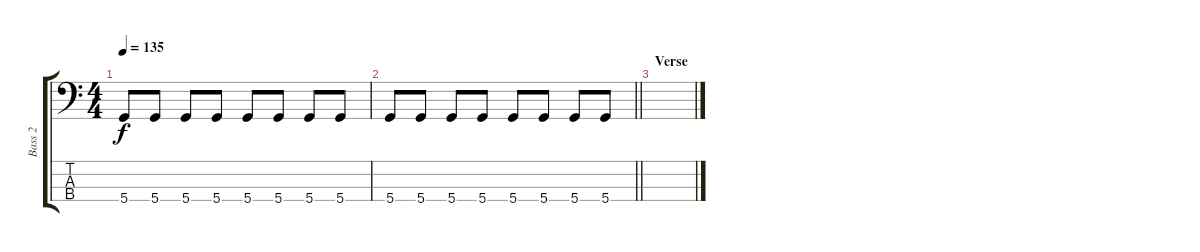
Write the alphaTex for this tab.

\track ("Bass 2" "Bass 2") {instrument electricbasspick}
\staff {score tabs}
\tuning (G2 D2 A1 D1) {hide}
\ts (4 4)
\tempo 135
\clef f4
\ks c
5.4.8{dy f} 5.4.8 5.4.8 5.4.8 5.4.8 5.4.8 5.4.8 5.4.8 |
\barLineRight lightlight
5.4.8 5.4.8 5.4.8 5.4.8 5.4.8 5.4.8 5.4.8 5.4.8 |
\section ("" "Verse")
